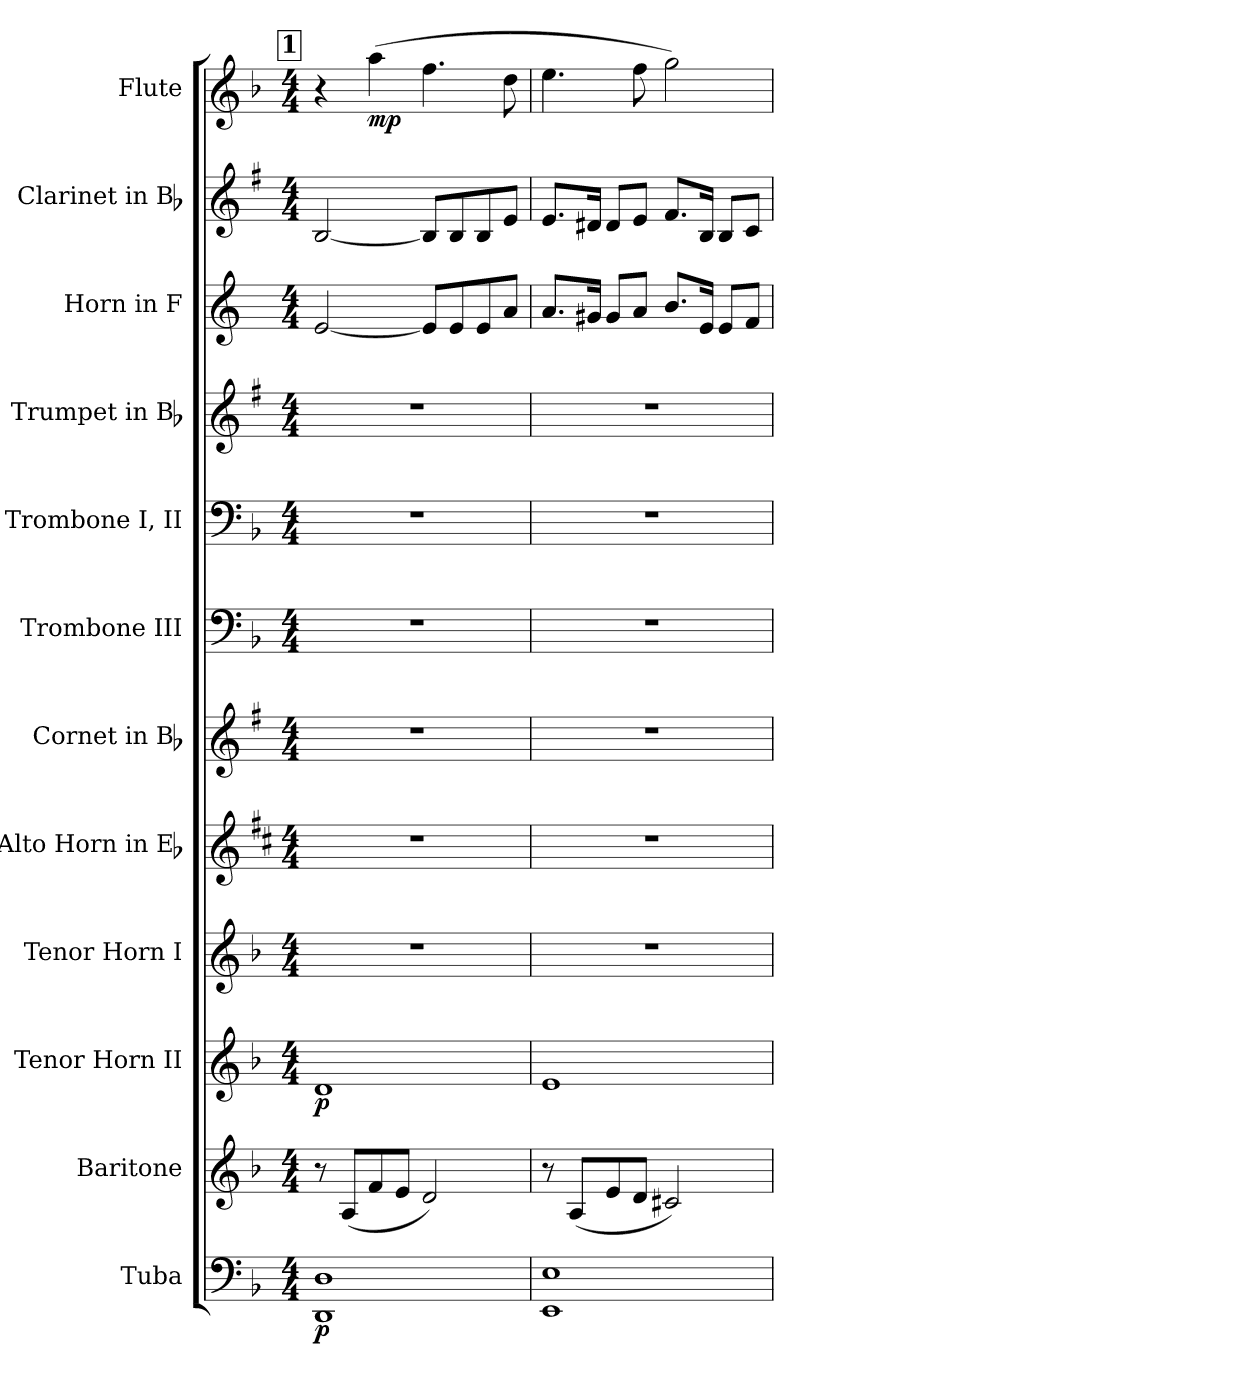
**kern	**dynam	**kern	**kern	**dynam	**kern	**kern	**kern	**kern	**kern	**kern	**kern	**kern	**kern	**dynam
*part12	*part12	*part11	*part10	*part10	*part9	*part8	*part7	*part6	*part5	*part4	*part3	*part2	*part1	*part1
*staff12	*staff12	*staff11	*staff10	*staff10	*staff9	*staff8	*staff7	*staff6	*staff5	*staff4	*staff3	*staff2	*staff1	*staff1
*I"Tuba	*	*I"Baritone	*I"Tenor Horn II	*	*I"Tenor Horn I	*I"Alto Horn in Eb	*I"Cornet in Bb	*I"Trombone III	*I"Trombone I, II	*I"Trumpet in Bb	*I"Horn in F	*I"Clarinet in Bb	*I"Flute	*
*I'Tba.	*	*I'Bar.	*I'Tenor.	*	*I'Tenor I.	*	*I'Cor.	*I'Tbn.	*I'Tbn.	*I'Tpt.	*I'Hn.	*I'Cl.	*I'Fl.	*
*clefF4	*	*clefG2	*clefG2	*	*clefG2	*clefG2	*clefG2	*clefF4	*clefF4	*clefG2	*clefG2	*clefG2	*clefG2	*
*	*	*ITrd8c14	*ITrd8c14	*	*ITrd8c14	*ITrd5c9	*ITrd1c2	*	*	*ITrd1c2	*ITrd4c7	*ITrd1c2	*	*
*k[b-]	*	*k[b-]	*k[b-]	*	*k[b-]	*k[b-]	*k[b-]	*k[b-]	*k[b-]	*k[b-]	*k[b-]	*k[b-]	*k[b-]	*
*F:	*	*F:	*F:	*	*F:	*F:	*F:	*F:	*F:	*F:	*F:	*F:	*F:	*
*M4/4	*	*M4/4	*M4/4	*	*M4/4	*M4/4	*M4/4	*M4/4	*M4/4	*M4/4	*M4/4	*M4/4	*M4/4	*
!!LO:REH:place=s1:B:color=#000000:enc=box:fs=17.1407:t=1
=9	=9	=9	=9	=9	=9	=9	=9	=9	=9	=9	=9	=9	=9	=9
1DDi 1Di	p	8r	1Di	p	1r	1r	1r	1r	1r	1r	[2Ai/	[2Ai/	4r	.
.	.	(8AAi/L	.	.	.	.	.	.	.	.	.	.	.	.
.	.	8Fi/	.	.	.	.	.	.	.	.	.	.	(4aai\	mp
.	.	8Ei/J	.	.	.	.	.	.	.	.	.	.	.	.
.	.	2Di/)	.	.	.	.	.	.	.	.	8Ai/L]	8Ai/L]	4.ffi\	.
.	.	.	.	.	.	.	.	.	.	.	8Ai/	8Ai/	.	.
.	.	.	.	.	.	.	.	.	.	.	8Ai/	8Ai/	.	.
.	.	.	.	.	.	.	.	.	.	.	8di/J	8di/J	8ddi\	.
!!LO:PB:g=z
=10	=10	=10	=10	=10	=10	=10	=10	=10	=10	=10	=10	=10	=10	=10
1EEi 1Ei	.	8r	1Ei	.	1r	1r	1r	1r	1r	1r	8.di/L	8.di/L	4.eei\	.
.	.	(8AAi/L	.	.	.	.	.	.	.	.	.	.	.	.
.	.	.	.	.	.	.	.	.	.	.	16c#Xi/Jk	16c#Xi/Jk	.	.
.	.	8Ei/	.	.	.	.	.	.	.	.	8c#i/L	8c#i/L	.	.
.	.	8Di/J	.	.	.	.	.	.	.	.	8di/J	8di/J	8ffi\	.
.	.	2C#Xi/)	.	.	.	.	.	.	.	.	8.ei/L	8.ei/L	2ggi\)	.
.	.	.	.	.	.	.	.	.	.	.	16Ai/Jk	16Ai/Jk	.	.
.	.	.	.	.	.	.	.	.	.	.	8Ai/L	8Ai/L	.	.
.	.	.	.	.	.	.	.	.	.	.	8B-i/J	8B-i/J	.	.
=	=	=	=	=	=	=	=	=	=	=	=	=	=	=
*-	*-	*-	*-	*-	*-	*-	*-	*-	*-	*-	*-	*-	*-	*-
